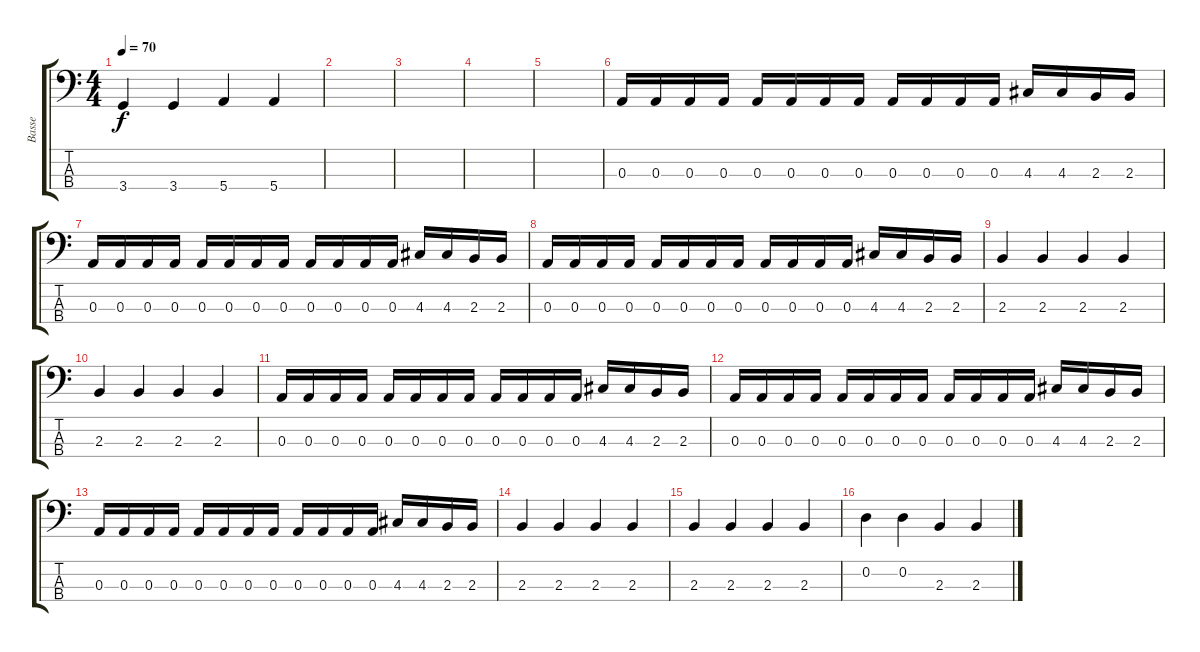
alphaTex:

\track ("Basse" "Basse") {instrument electricbassfinger}
\staff {score tabs}
\tuning (G2 D2 A1 E1) {hide}
\ts (4 4)
\tempo 70
\clef f4
\ks c
3.4.4{dy f} 3.4.4 5.4.4 5.4.4 |
|
|
|
|
0.3.16 0.3.16 0.3.16 0.3.16 0.3.16 0.3.16 0.3.16 0.3.16 0.3.16 0.3.16 0.3.16 0.3.16 4.3.16 4.3.16 2.3.16 2.3.16 |
0.3.16 0.3.16 0.3.16 0.3.16 0.3.16 0.3.16 0.3.16 0.3.16 0.3.16 0.3.16 0.3.16 0.3.16 4.3.16 4.3.16 2.3.16 2.3.16 |
0.3.16 0.3.16 0.3.16 0.3.16 0.3.16 0.3.16 0.3.16 0.3.16 0.3.16 0.3.16 0.3.16 0.3.16 4.3.16 4.3.16 2.3.16 2.3.16 |
2.3.4 2.3.4 2.3.4 2.3.4 |
2.3.4 2.3.4 2.3.4 2.3.4 |
0.3.16 0.3.16 0.3.16 0.3.16 0.3.16 0.3.16 0.3.16 0.3.16 0.3.16 0.3.16 0.3.16 0.3.16 4.3.16 4.3.16 2.3.16 2.3.16 |
0.3.16 0.3.16 0.3.16 0.3.16 0.3.16 0.3.16 0.3.16 0.3.16 0.3.16 0.3.16 0.3.16 0.3.16 4.3.16 4.3.16 2.3.16 2.3.16 |
0.3.16 0.3.16 0.3.16 0.3.16 0.3.16 0.3.16 0.3.16 0.3.16 0.3.16 0.3.16 0.3.16 0.3.16 4.3.16 4.3.16 2.3.16 2.3.16 |
2.3.4 2.3.4 2.3.4 2.3.4 |
2.3.4 2.3.4 2.3.4 2.3.4 |
0.2.4 0.2.4 2.3.4 2.3.4
